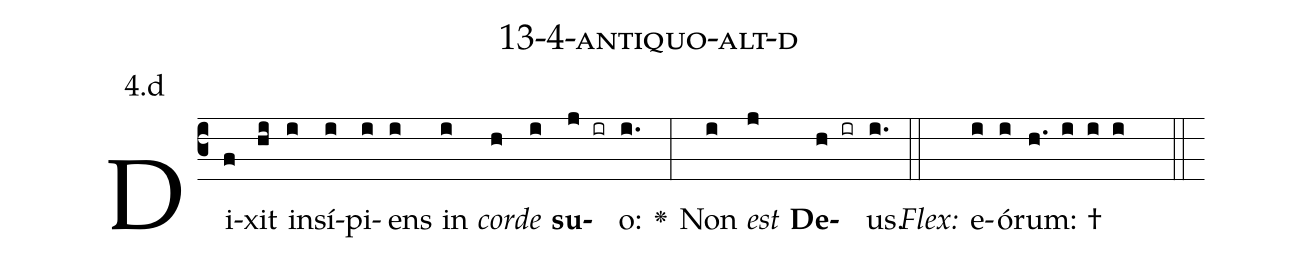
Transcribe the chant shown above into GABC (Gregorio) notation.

name: 13-4-antiquo-alt-d;
annotation: 4.d;
%%
(c3)Di(f)xit(hi) in(i)sí(i)pi(i)ens(i) in(i) <i>cor</i>(h)<i>de</i>(i) <b>su</b>(j ir)o:(i.) <v>\greheightstar</v>(:) Non(i) <i>est</i>(j) <b>De</b>(h ir)us.(i.) (::)
<i>Flex:</i>()  e(i)ó(i)rum: †(h. i i i  ::)

%E(i) u(h) o(i) u(j) a(h) e.(i.) (::)
